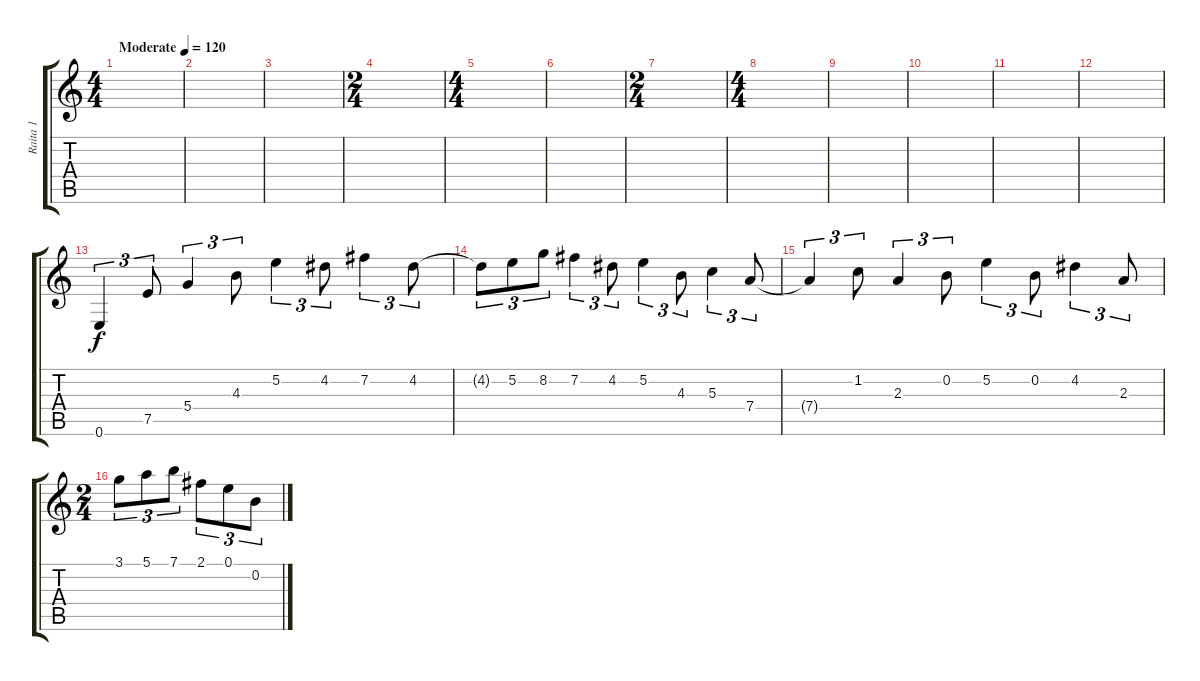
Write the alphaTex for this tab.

\track ("Raita 1" "Raita 1") {instrument electricguitarjazz}
\staff {score tabs}
\tuning (E4 B3 G3 D3 A2 E2) {hide}
\ts (4 4)
\tempo (120 "Moderate")
\clef g2
\ks c
|
|
|
\ts (2 4)
|
\ts (4 4)
|
|
\ts (2 4)
|
\ts (4 4)
|
|
|
|
|
0.6.4{tu (3 2)} 7.5.8{tu (3 2)} 5.4.4{tu (3 2)} 4.3.8{tu (3 2)} 5.2.4{tu (3 2)} 4.2.8{tu (3 2)} 7.2.4{tu (3 2)} 4.2.8{tu (3 2)} |
4.2{t}.8{tu (3 2)} 5.2.8{tu (3 2)} 8.2.8{tu (3 2)} 7.2.4{tu (3 2)} 4.2.8{tu (3 2)} 5.2.4{tu (3 2)} 4.3.8{tu (3 2)} 5.3.4{tu (3 2)} 7.4.8{tu (3 2)} |
7.4{t}.4{tu (3 2)} 1.2.8{tu (3 2)} 2.3.4{tu (3 2)} 0.2.8{tu (3 2)} 5.2.4{tu (3 2)} 0.2.8{tu (3 2)} 4.2.4{tu (3 2)} 2.3.8{tu (3 2)} |
\ts (2 4)
3.1.8{tu (3 2)} 5.1.8{tu (3 2)} 7.1.8{tu (3 2)} 2.1.8{tu (3 2)} 0.1.8{tu (3 2)} 0.2.8{tu (3 2)}
